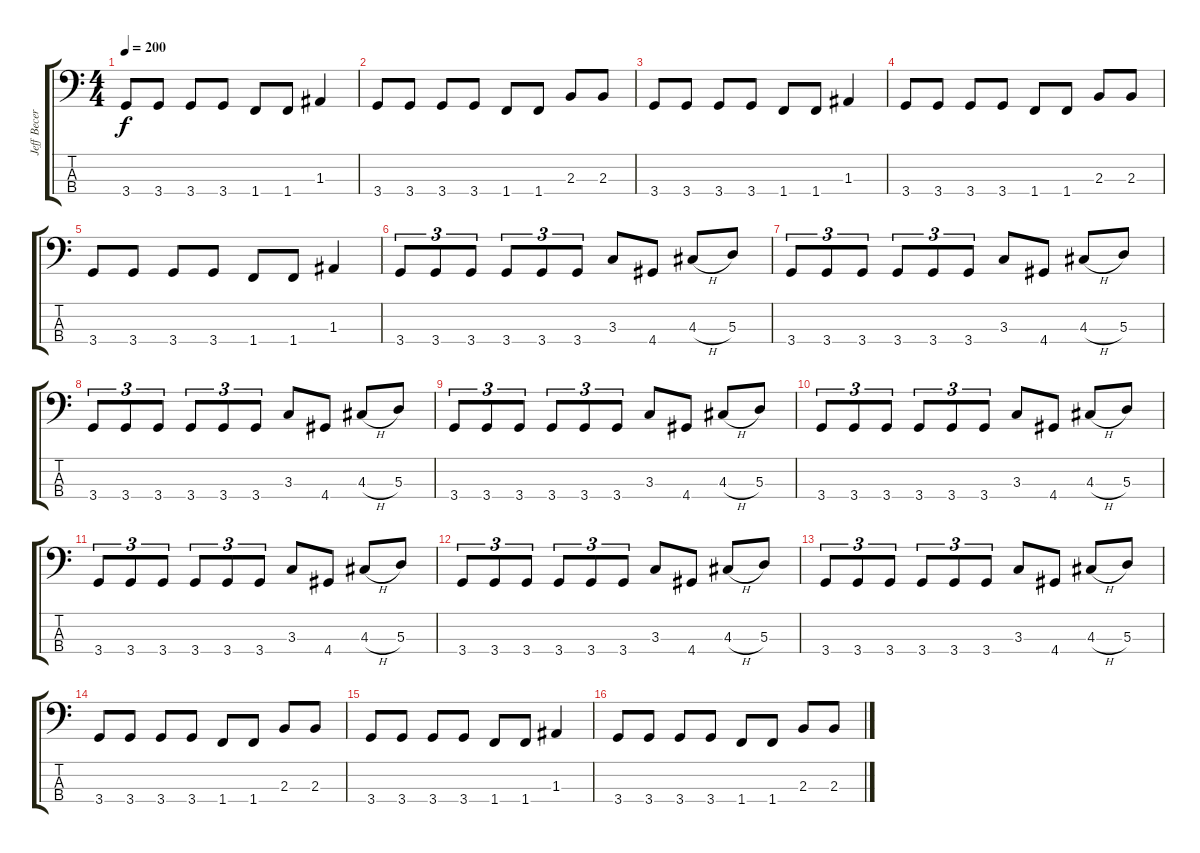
\track ("Jeff Becerra" "Jeff Becer") {instrument electricbassfinger}
\staff {score tabs}
\tuning (G2 D2 A1 E1) {hide}
\ts (4 4)
\tempo 200
\clef f4
\ks c
3.4.8{dy f} 3.4.8 3.4.8 3.4.8 1.4.8 1.4.8 1.3.4 |
3.4.8 3.4.8 3.4.8 3.4.8 1.4.8 1.4.8 2.3.8 2.3.8 |
3.4.8 3.4.8 3.4.8 3.4.8 1.4.8 1.4.8 1.3.4 |
3.4.8 3.4.8 3.4.8 3.4.8 1.4.8 1.4.8 2.3.8 2.3.8 |
3.4.8 3.4.8 3.4.8 3.4.8 1.4.8 1.4.8 1.3.4 |
3.4.8{tu (3 2)} 3.4.8{tu (3 2)} 3.4.8{tu (3 2)} 3.4.8{tu (3 2)} 3.4.8{tu (3 2)} 3.4.8{tu (3 2)} 3.3.8 4.4.8 4.3{h}.8 5.3.8 |
3.4.8{tu (3 2)} 3.4.8{tu (3 2)} 3.4.8{tu (3 2)} 3.4.8{tu (3 2)} 3.4.8{tu (3 2)} 3.4.8{tu (3 2)} 3.3.8 4.4.8 4.3{h}.8 5.3.8 |
3.4.8{tu (3 2)} 3.4.8{tu (3 2)} 3.4.8{tu (3 2)} 3.4.8{tu (3 2)} 3.4.8{tu (3 2)} 3.4.8{tu (3 2)} 3.3.8 4.4.8 4.3{h}.8 5.3.8 |
3.4.8{tu (3 2)} 3.4.8{tu (3 2)} 3.4.8{tu (3 2)} 3.4.8{tu (3 2)} 3.4.8{tu (3 2)} 3.4.8{tu (3 2)} 3.3.8 4.4.8 4.3{h}.8 5.3.8 |
3.4.8{tu (3 2)} 3.4.8{tu (3 2)} 3.4.8{tu (3 2)} 3.4.8{tu (3 2)} 3.4.8{tu (3 2)} 3.4.8{tu (3 2)} 3.3.8 4.4.8 4.3{h}.8 5.3.8 |
3.4.8{tu (3 2)} 3.4.8{tu (3 2)} 3.4.8{tu (3 2)} 3.4.8{tu (3 2)} 3.4.8{tu (3 2)} 3.4.8{tu (3 2)} 3.3.8 4.4.8 4.3{h}.8 5.3.8 |
3.4.8{tu (3 2)} 3.4.8{tu (3 2)} 3.4.8{tu (3 2)} 3.4.8{tu (3 2)} 3.4.8{tu (3 2)} 3.4.8{tu (3 2)} 3.3.8 4.4.8 4.3{h}.8 5.3.8 |
3.4.8{tu (3 2)} 3.4.8{tu (3 2)} 3.4.8{tu (3 2)} 3.4.8{tu (3 2)} 3.4.8{tu (3 2)} 3.4.8{tu (3 2)} 3.3.8 4.4.8 4.3{h}.8 5.3.8 |
3.4.8 3.4.8 3.4.8 3.4.8 1.4.8 1.4.8 2.3.8 2.3.8 |
3.4.8 3.4.8 3.4.8 3.4.8 1.4.8 1.4.8 1.3.4 |
3.4.8 3.4.8 3.4.8 3.4.8 1.4.8 1.4.8 2.3.8 2.3.8
